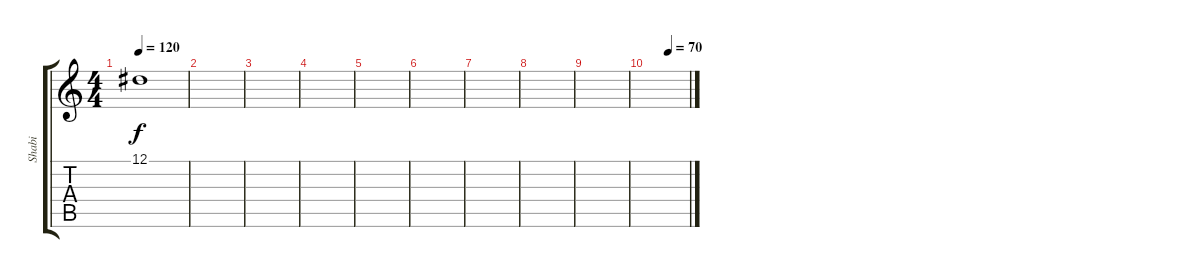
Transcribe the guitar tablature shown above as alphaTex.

\track ("Shabi" "Shabi") {instrument lead1square}
\staff {score tabs}
\tuning (Eb4 Bb3 Gb3 Db3 Ab2 Eb2) {hide}
\ts (4 4)
\tempo 120
\clef g2
\ks c
12.1{t}.1{dy f} |
|
|
|
|
|
|
|
|
\tempo (70 0.5)
